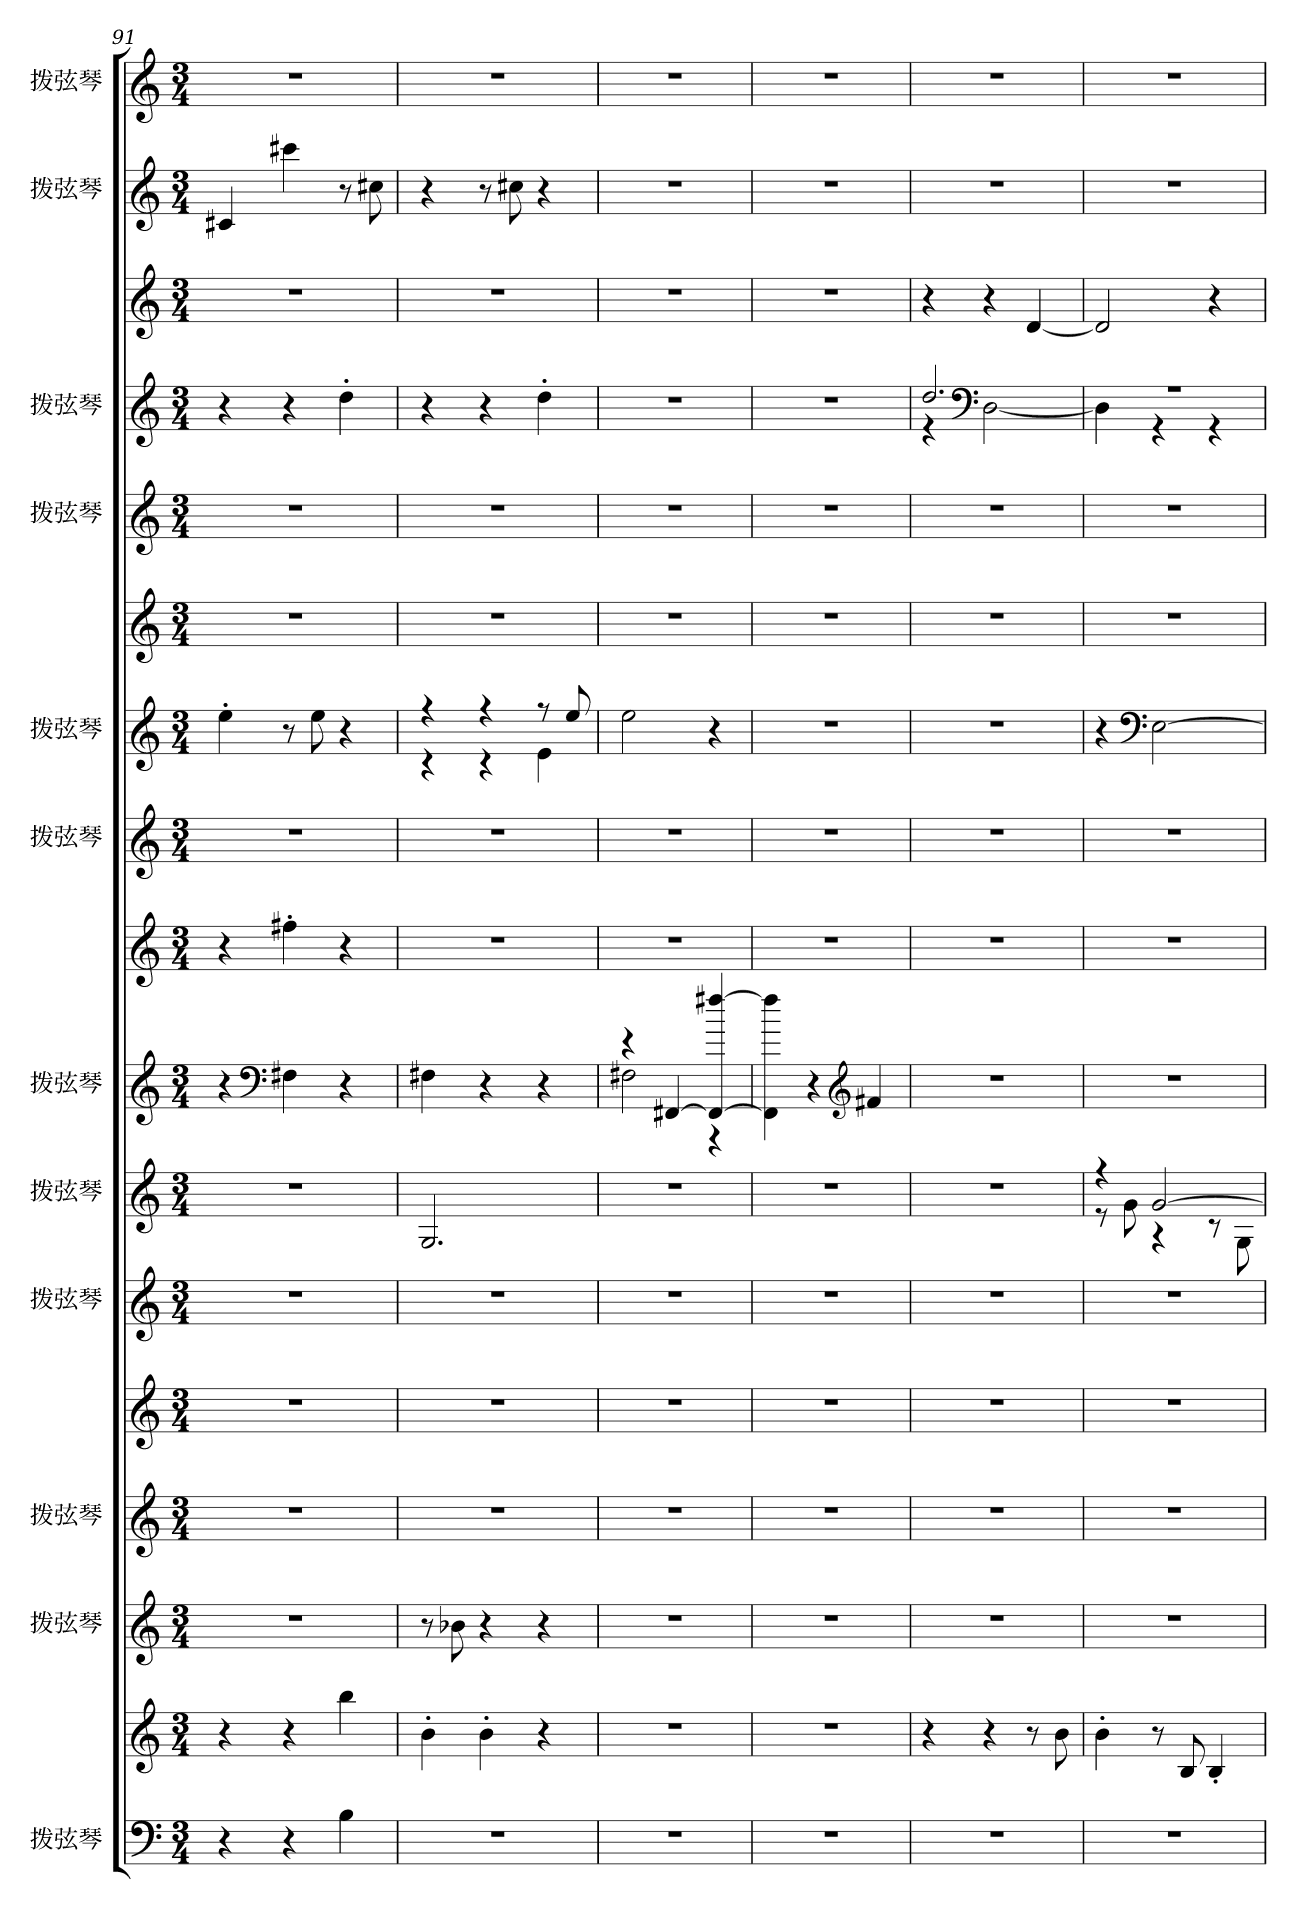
**kern	**kern	**kern	**kern	**kern	**kern	**kern	**kern	**kern	**kern	**kern	**kern	**kern	**kern	**kern	**kern	**kern
*part12	*part12	*part11	*part10	*part10	*part9	*part8	*part7	*part7	*part6	*part5	*part5	*part4	*part3	*part3	*part2	*part1
*staff17	*staff16	*staff15	*staff14	*staff13	*staff12	*staff11	*staff10	*staff9	*staff8	*staff7	*staff6	*staff5	*staff4	*staff3	*staff2	*staff1
*I"拨弦琴	*	*I"拨弦琴	*I"拨弦琴	*	*I"拨弦琴	*I"拨弦琴	*I"拨弦琴	*	*I"拨弦琴	*I"拨弦琴	*	*I"拨弦琴	*I"拨弦琴	*	*I"拨弦琴	*I"拨弦琴
*clefF4	*clefG2	*clefG2	*clefG2	*clefG2	*clefG2	*clefG2	*clefG2	*clefG2	*clefG2	*clefG2	*clefG2	*clefG2	*clefG2	*clefG2	*clefG2	*clefG2
*k[]	*k[]	*k[]	*k[]	*k[]	*k[]	*k[]	*k[]	*k[]	*k[]	*k[]	*k[]	*k[]	*k[]	*k[]	*k[]	*k[]
*M3/4	*M3/4	*M3/4	*M3/4	*M3/4	*M3/4	*M3/4	*M3/4	*M3/4	*M3/4	*M3/4	*M3/4	*M3/4	*M3/4	*M3/4	*M3/4	*M3/4
=91	=91	=91	=91	=91	=91	=91	=91	=91	=91	=91	=91	=91	=91	=91	=91	=91
4r	4r	2.r	2.r	2.r	2.r	2.r	4r	4r	2.r	4ee'\	2.r	2.r	4r	2.r	4c#X/	2.r
*	*	*	*	*	*	*	*clefF4	*	*	*	*	*	*	*	*	*
4r	4r	.	.	.	.	.	4F#X\	4ff#X'\	.	8r	.	.	4r	.	4ccc#X\	.
.	.	.	.	.	.	.	.	.	.	8ee\	.	.	.	.	.	.
4B\	4bb\	.	.	.	.	.	4r	4r	.	4r	.	.	4dd'\	.	8r	.
.	.	.	.	.	.	.	.	.	.	.	.	.	.	.	8cc#X\	.
=92	=92	=92	=92	=92	=92	=92	=92	=92	=92	=92	=92	=92	=92	=92	=92	=92
*	*	*	*	*	*	*	*	*	*	*^	*	*	*	*	*	*
2.r	4b'\	8r	2.r	2.r	2.r	2.G/	4F#X\	2.r	2.r	4r	4r	2.r	2.r	4r	2.r	4r	2.r
.	.	8b-X\	.	.	.	.	.	.	.	.	.	.	.	.	.	.	.
.	4b'\	4r	.	.	.	.	4r	.	.	4r	4r	.	.	4r	.	8r	.
.	.	.	.	.	.	.	.	.	.	.	.	.	.	.	.	8cc#X\	.
.	4r	4r	.	.	.	.	4r	.	.	8r	4e\	.	.	4dd'\	.	4r	.
.	.	.	.	.	.	.	.	.	.	8ee/	.	.	.	.	.	.	.
*	*	*	*	*	*	*	*	*	*	*v	*v	*	*	*	*	*	*
=93	=93	=93	=93	=93	=93	=93	=93	=93	=93	=93	=93	=93	=93	=93	=93	=93
*	*	*	*	*	*	*	*^	*	*	*	*	*	*	*	*	*
2.r	2.r	2.r	2.r	2.r	2.r	2.r	4r	2F#X\	2.r	2.r	2ee\	2.r	2.r	2.r	2.r	2.r	2.r
.	.	.	.	.	.	.	[4FF#X/	.	.	.	.	.	.	.	.	.	.
.	.	.	.	.	.	.	4FF#/_ [4ff#X/	4r	.	.	4r	.	.	.	.	.	.
*	*	*	*	*	*	*	*v	*v	*	*	*	*	*	*	*	*	*
=94	=94	=94	=94	=94	=94	=94	=94	=94	=94	=94	=94	=94	=94	=94	=94	=94
2.r	2.r	2.r	2.r	2.r	2.r	2.r	4FF#\] 4ff#\]	2.r	2.r	2.r	2.r	2.r	2.r	2.r	2.r	2.r
.	.	.	.	.	.	.	4r	.	.	.	.	.	.	.	.	.
*	*	*	*	*	*	*	*clefG2	*	*	*	*	*	*	*	*	*
.	.	.	.	.	.	.	4f#X/	.	.	.	.	.	.	.	.	.
!!LO:PB:g=z
=95	=95	=95	=95	=95	=95	=95	=95	=95	=95	=95	=95	=95	=95	=95	=95	=95
*	*	*	*	*	*	*	*	*	*	*	*	*	*^	*	*	*
2.r	4r	2.r	2.r	2.r	2.r	2.r	2.r	2.r	2.r	2.r	2.r	2.r	2.dd/	4r	4r	2.r	2.r
*	*	*	*	*	*	*	*	*	*	*	*	*	*clefF4	*	*	*	*
.	4r	.	.	.	.	.	.	.	.	.	.	.	.	[2D\	4r	.	.
.	8r	.	.	.	.	.	.	.	.	.	.	.	.	.	[4d/	.	.
.	8b\	.	.	.	.	.	.	.	.	.	.	.	.	.	.	.	.
=96	=96	=96	=96	=96	=96	=96	=96	=96	=96	=96	=96	=96	=96	=96	=96	=96	=96
*	*	*	*	*	*	*^	*	*	*	*	*	*	*	*	*	*	*
2.r	4b'\	2.r	2.r	2.r	2.r	4r	8r	2.r	2.r	2.r	4r	2.r	2.r	2.r	4D\]	2d/]	2.r	2.r
.	.	.	.	.	.	.	8g\	.	.	.	.	.	.	.	.	.	.	.
*	*	*	*	*	*	*	*	*	*	*	*clefF4	*	*	*	*	*	*	*
.	8r	.	.	.	.	[2g/	4r	.	.	.	[2E\	.	.	.	4r	.	.	.
.	8B/	.	.	.	.	.	.	.	.	.	.	.	.	.	.	.	.	.
.	4B'/	.	.	.	.	.	8r	.	.	.	.	.	.	.	4r	4r	.	.
.	.	.	.	.	.	.	8G\	.	.	.	.	.	.	.	.	.	.	.
*	*	*	*	*	*	*v	*v	*	*	*	*	*	*	*v	*v	*	*	*
=	=	=	=	=	=	=	=	=	=	=	=	=	=	=	=	=
*-	*-	*-	*-	*-	*-	*-	*-	*-	*-	*-	*-	*-	*-	*-	*-	*-
